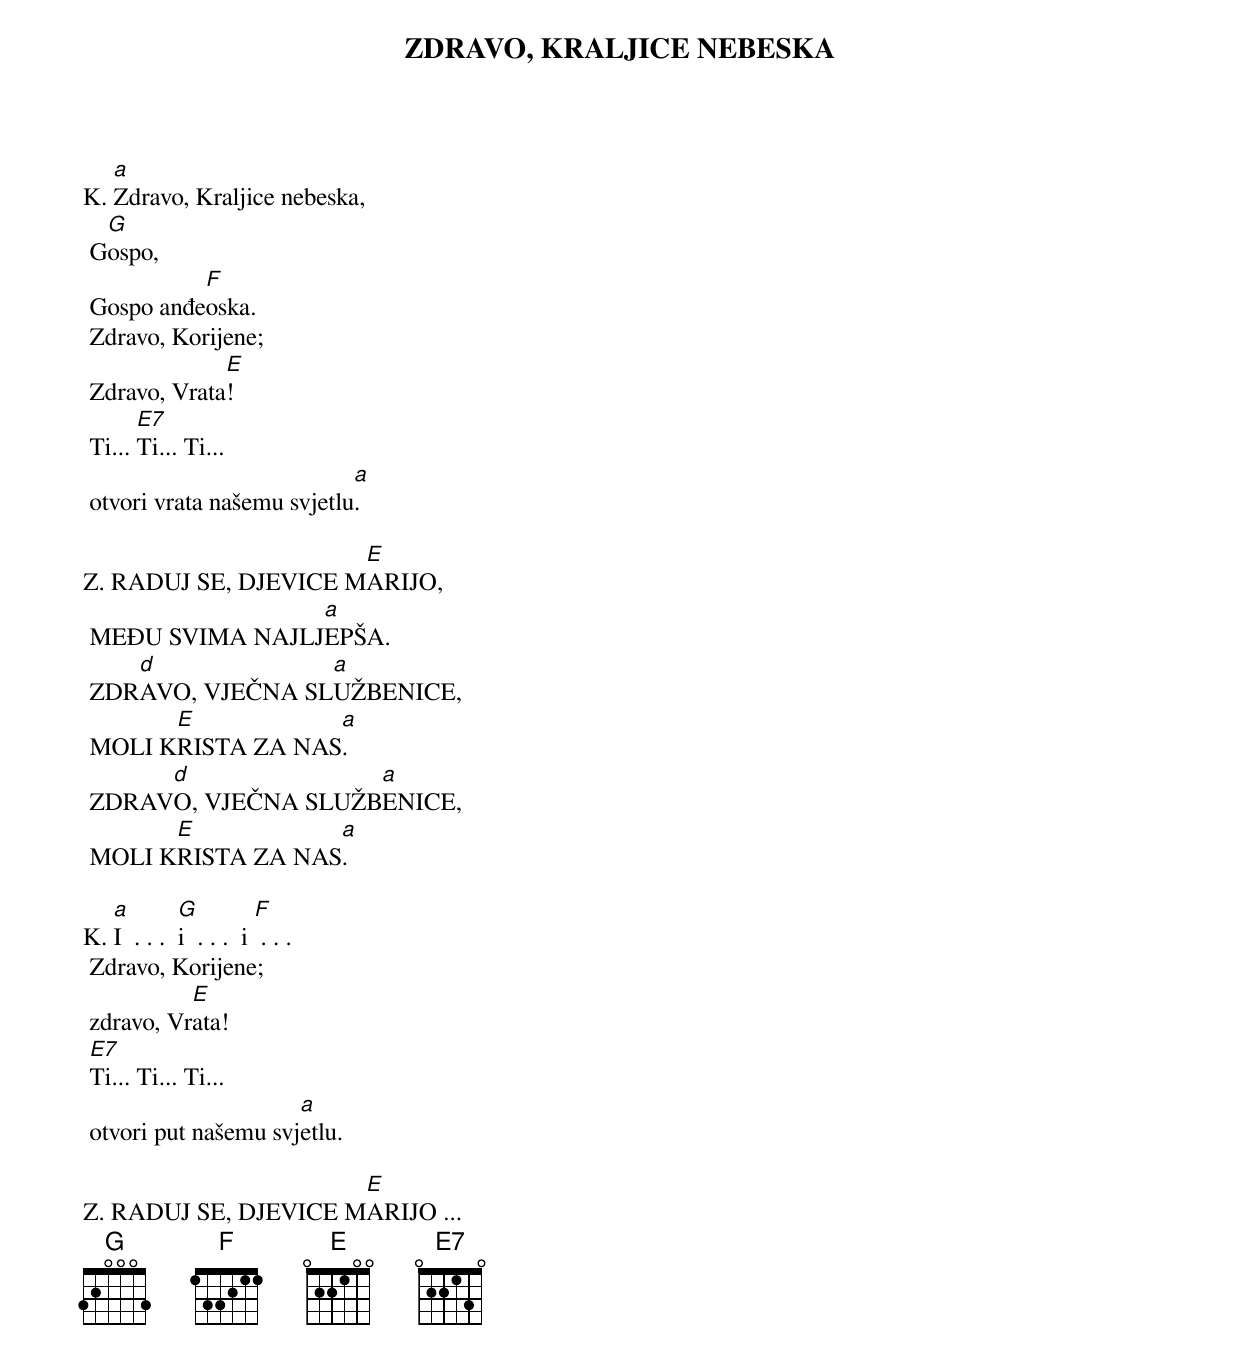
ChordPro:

{title: ZDRAVO, KRALJICE NEBESKA}

K.	[a]Zdravo, Kraljice nebeska,
	G[G]ospo,
	Gospo anđe[F]oska.
	Zdravo, Korijene;
	Zdravo, Vrata[E]!
	Ti... [E7]Ti... Ti...
	otvori vrata našemu svjetlu[a].

Z.	RADUJ SE, DJEVICE M[E]ARIJO,
	MEĐU SVIMA NAJLJ[a]EPŠA.
	ZDR[d]AVO, VJEČNA SL[a]UŽBENICE,
	MOLI K[E]RISTA ZA NAS[a].
	ZDRAV[d]O, VJEČNA SLUŽB[a]ENICE,
	MOLI K[E]RISTA ZA NAS[a].

K.	[a]I  . . .  [G]i  . . .  i [F] . . .
	Zdravo, Korijene;
	zdravo, Vr[E]ata!
	[E7]Ti... Ti... Ti...
	otvori put našemu svj[a]etlu.

Z.	RADUJ SE, DJEVICE M[E]ARIJO ...
